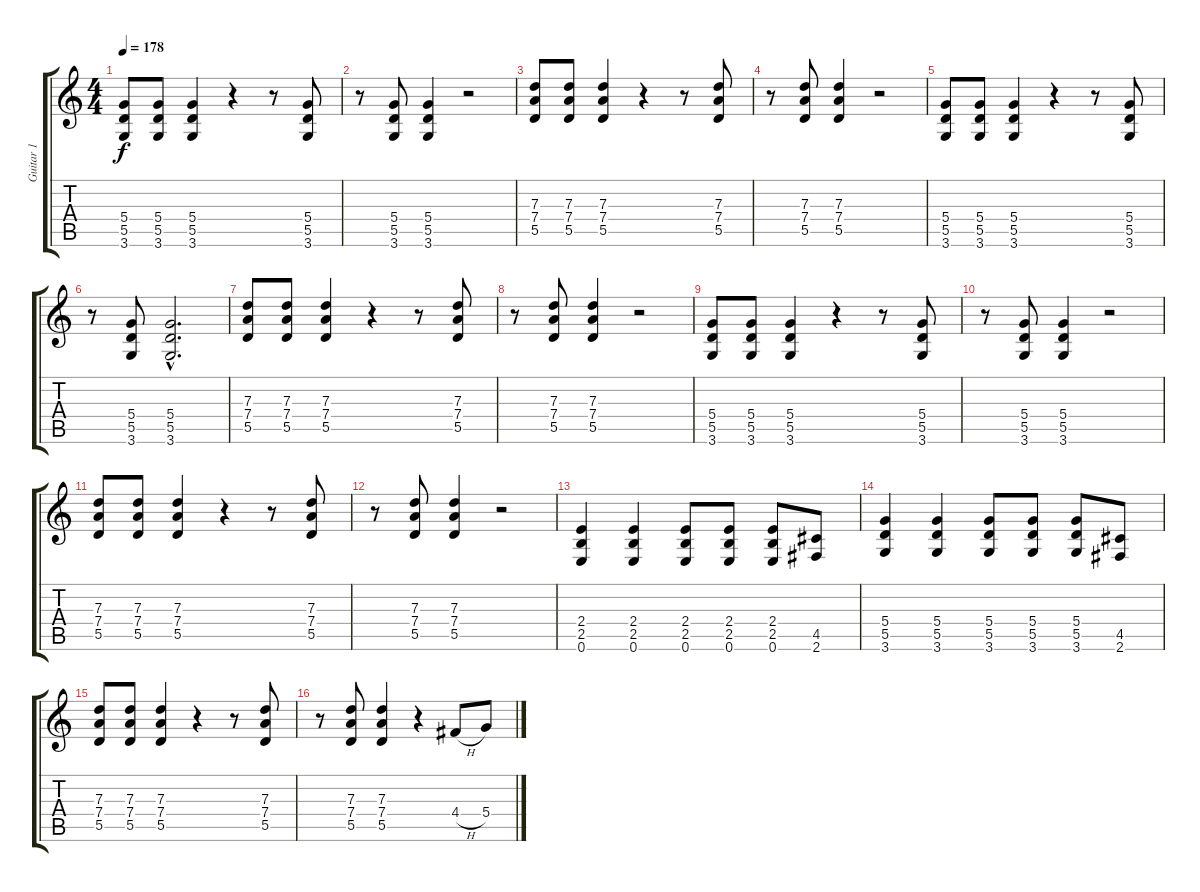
\track ("Guitar 1" "Guitar 1") {instrument distortionguitar}
\staff {score tabs}
\tuning (E4 B3 G3 D3 A2 E2) {hide}
\ts (4 4)
\tempo 178
\clef g2
\ks c
(5.4 5.5 3.6).8{dy f} (5.4 5.5 3.6).8 (5.4 5.5 3.6).4 r.4 r.8 (5.4 5.5 3.6).8 |
r.8 (5.4 5.5 3.6).8 (5.4 5.5 3.6).4 r.2 |
(7.3 7.4 5.5).8 (7.3 7.4 5.5).8 (7.3 7.4 5.5).4 r.4 r.8 (7.3 7.4 5.5).8 |
r.8 (7.3 7.4 5.5).8 (7.3 7.4 5.5).4 r.2 |
(5.4 5.5 3.6).8 (5.4 5.5 3.6).8 (5.4 5.5 3.6).4 r.4 r.8 (5.4 5.5 3.6).8 |
r.8 (5.4 5.5 3.6).8 (5.4{hac} 5.5{hac} 3.6{hac}).2{d} |
(7.3 7.4 5.5).8 (7.3 7.4 5.5).8 (7.3 7.4 5.5).4 r.4 r.8 (7.3 7.4 5.5).8 |
r.8 (7.3 7.4 5.5).8 (7.3 7.4 5.5).4 r.2 |
(5.4 5.5 3.6).8 (5.4 5.5 3.6).8 (5.4 5.5 3.6).4 r.4 r.8 (5.4 5.5 3.6).8 |
r.8 (5.4 5.5 3.6).8 (5.4 5.5 3.6).4 r.2 |
(7.3 7.4 5.5).8 (7.3 7.4 5.5).8 (7.3 7.4 5.5).4 r.4 r.8 (7.3 7.4 5.5).8 |
r.8 (7.3 7.4 5.5).8 (7.3 7.4 5.5).4 r.2 |
(2.4 2.5 0.6).4 (2.4 2.5 0.6).4 (2.4 2.5 0.6).8 (2.4 2.5 0.6).8 (2.4 2.5 0.6).8 (4.5 2.6).8 |
(5.4 5.5 3.6).4 (5.4 5.5 3.6).4 (5.4 5.5 3.6).8 (5.4 5.5 3.6).8 (5.4 5.5 3.6).8 (4.5 2.6).8 |
(7.3 7.4 5.5).8 (7.3 7.4 5.5).8 (7.3 7.4 5.5).4 r.4 r.8 (7.3 7.4 5.5).8 |
r.8 (7.3 7.4 5.5).8 (7.3 7.4 5.5).4 r.4 4.4{h}.8 5.4.8
